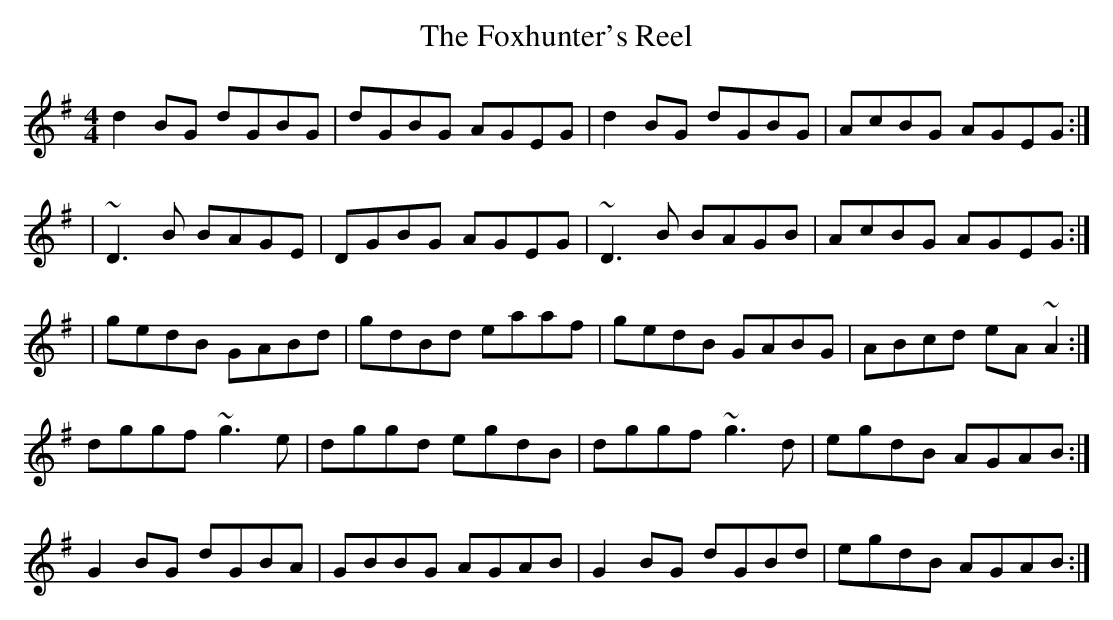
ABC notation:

X:1
T:Foxhunter's Reel, The
L:1/8
M:4/4
K:G
d2BG dGBG|dGBG AGEG|d2BG dGBG|AcBG AGEG:|
|~D3B BAGE|DGBG AGEG|~D3B BAGB|AcBG AGEG:|
|gedB GABd|gdBd eaaf|gedB GABG|ABcd eA~A2:|
dggf ~g3e|dggd egdB|dggf ~g3d|egdB AGAB:|
G2BG dGBA|GBBG AGAB|G2BG dGBd|egdB AGAB:|
